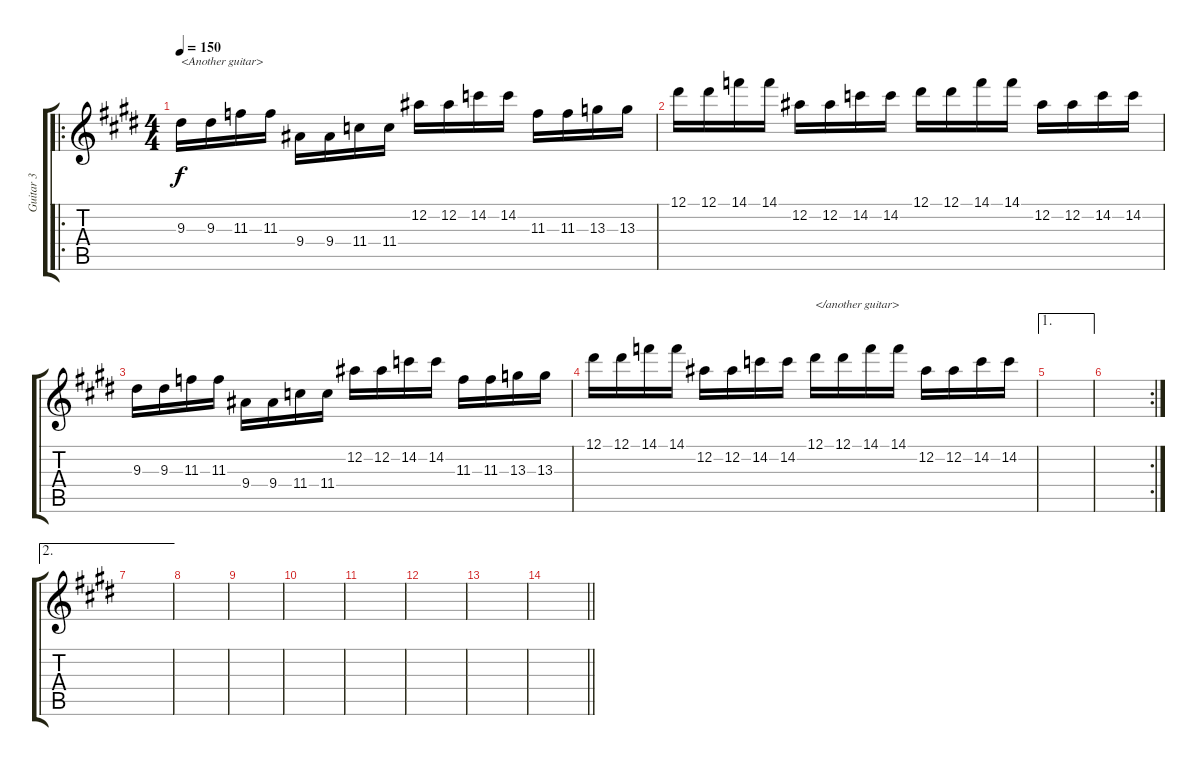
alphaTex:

\track ("Guitar 3" "Guitar 3") {instrument distortionguitar}
\staff {score tabs}
\tuning (Eb4 Bb3 Gb3 Db3 Ab2 Eb2) {hide}
\ro
\ts (4 4)
\tempo 150
\clef g2
\ks e
9.3.16{txt "<Another guitar>" dy f instrument distortionguitar} 9.3.16 11.3.16 11.3.16 9.4.16 9.4.16 11.4.16 11.4.16 12.2.16 12.2.16 14.2.16 14.2.16 11.3.16 11.3.16 13.3.16 13.3.16 |
12.1.16 12.1.16 14.1.16 14.1.16 12.2.16 12.2.16 14.2.16 14.2.16 12.1.16 12.1.16 14.1.16 14.1.16 12.2.16 12.2.16 14.2.16 14.2.16 |
9.3.16 9.3.16 11.3.16 11.3.16 9.4.16 9.4.16 11.4.16 11.4.16 12.2.16 12.2.16 14.2.16 14.2.16 11.3.16 11.3.16 13.3.16 13.3.16 |
12.1.16 12.1.16 14.1.16 14.1.16 12.2.16 12.2.16 14.2.16 14.2.16 12.1.16{txt "</another guitar>"} 12.1.16 14.1.16 14.1.16 12.2.16 12.2.16 14.2.16 14.2.16 |
\ae 1
|
\rc 2
|
\ae 2
|
|
|
|
|
|
|
\barLineRight lightlight
